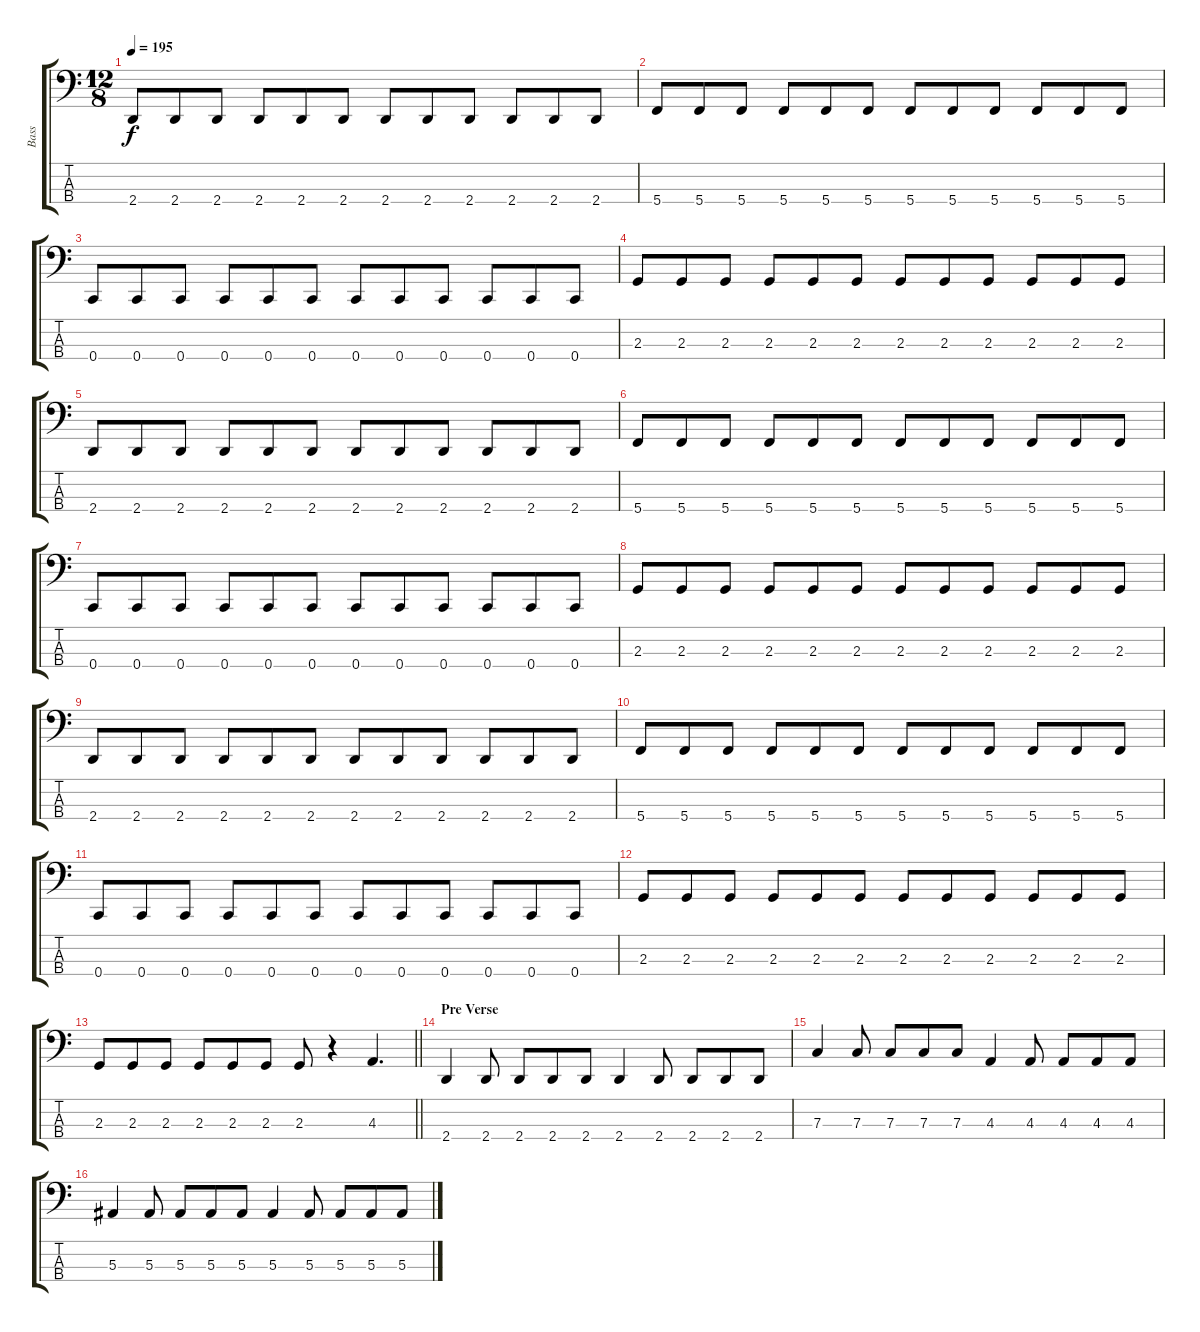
\track ("Bass" "Bass") {instrument electricbasspick}
\staff {score tabs}
\tuning (Eb2 Bb1 F1 C1) {hide}
\ts (12 8)
\tempo 195
\clef f4
\ks c
2.4.8{dy f} 2.4.8 2.4.8 2.4.8 2.4.8 2.4.8 2.4.8 2.4.8 2.4.8 2.4.8 2.4.8 2.4.8 |
5.4.8 5.4.8 5.4.8 5.4.8 5.4.8 5.4.8 5.4.8 5.4.8 5.4.8 5.4.8 5.4.8 5.4.8 |
0.4.8 0.4.8 0.4.8 0.4.8 0.4.8 0.4.8 0.4.8 0.4.8 0.4.8 0.4.8 0.4.8 0.4.8 |
2.3.8 2.3.8 2.3.8 2.3.8 2.3.8 2.3.8 2.3.8 2.3.8 2.3.8 2.3.8 2.3.8 2.3.8 |
2.4.8 2.4.8 2.4.8 2.4.8 2.4.8 2.4.8 2.4.8 2.4.8 2.4.8 2.4.8 2.4.8 2.4.8 |
5.4.8 5.4.8 5.4.8 5.4.8 5.4.8 5.4.8 5.4.8 5.4.8 5.4.8 5.4.8 5.4.8 5.4.8 |
0.4.8 0.4.8 0.4.8 0.4.8 0.4.8 0.4.8 0.4.8 0.4.8 0.4.8 0.4.8 0.4.8 0.4.8 |
2.3.8 2.3.8 2.3.8 2.3.8 2.3.8 2.3.8 2.3.8 2.3.8 2.3.8 2.3.8 2.3.8 2.3.8 |
2.4.8 2.4.8 2.4.8 2.4.8 2.4.8 2.4.8 2.4.8 2.4.8 2.4.8 2.4.8 2.4.8 2.4.8 |
5.4.8 5.4.8 5.4.8 5.4.8 5.4.8 5.4.8 5.4.8 5.4.8 5.4.8 5.4.8 5.4.8 5.4.8 |
0.4.8 0.4.8 0.4.8 0.4.8 0.4.8 0.4.8 0.4.8 0.4.8 0.4.8 0.4.8 0.4.8 0.4.8 |
2.3.8 2.3.8 2.3.8 2.3.8 2.3.8 2.3.8 2.3.8 2.3.8 2.3.8 2.3.8 2.3.8 2.3.8 |
\barLineRight lightlight
2.3.8 2.3.8 2.3.8 2.3.8 2.3.8 2.3.8 2.3.8 r.4 4.3.4{d} |
\section ("" "Pre Verse")
2.4.4 2.4.8 2.4.8 2.4.8 2.4.8 2.4.4 2.4.8 2.4.8 2.4.8 2.4.8 |
7.3.4 7.3.8 7.3.8 7.3.8 7.3.8 4.3.4 4.3.8 4.3.8 4.3.8 4.3.8 |
5.3.4 5.3.8 5.3.8 5.3.8 5.3.8 5.3.4 5.3.8 5.3.8 5.3.8 5.3.8
